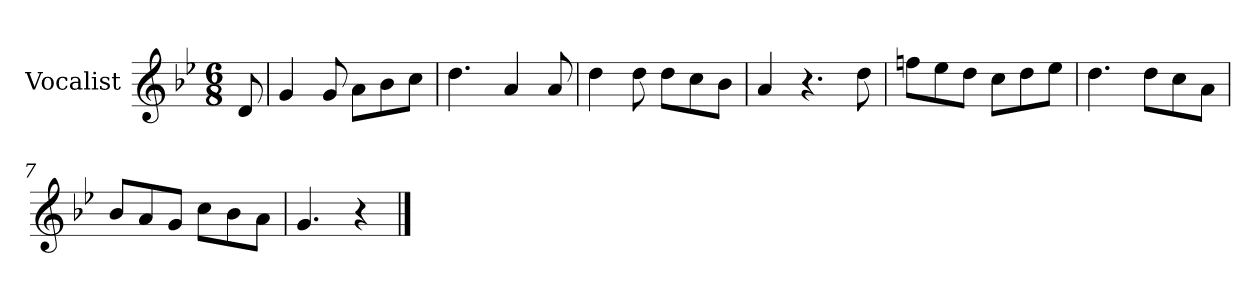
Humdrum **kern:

**kern
*part1
*staff1
*I"Vocalist
*k[b-e-]
*g:
*M6/8
=
8d
=1
4g
8g
8aL
8b-
8ccJ
=2
4.dd
4a
8a
=3
4dd
8dd
8ddL
8cc
8b-J
=4
4a
4.r
8dd
=5
8ffnL
8ee-
8ddJ
8ccL
8dd
8ee-J
=6
4.dd
8ddL
8cc
8aJ
=7
8b-L
8a
8gJ
8ccL
8b-
8aJ
=8
4.g
4r
==
*-
